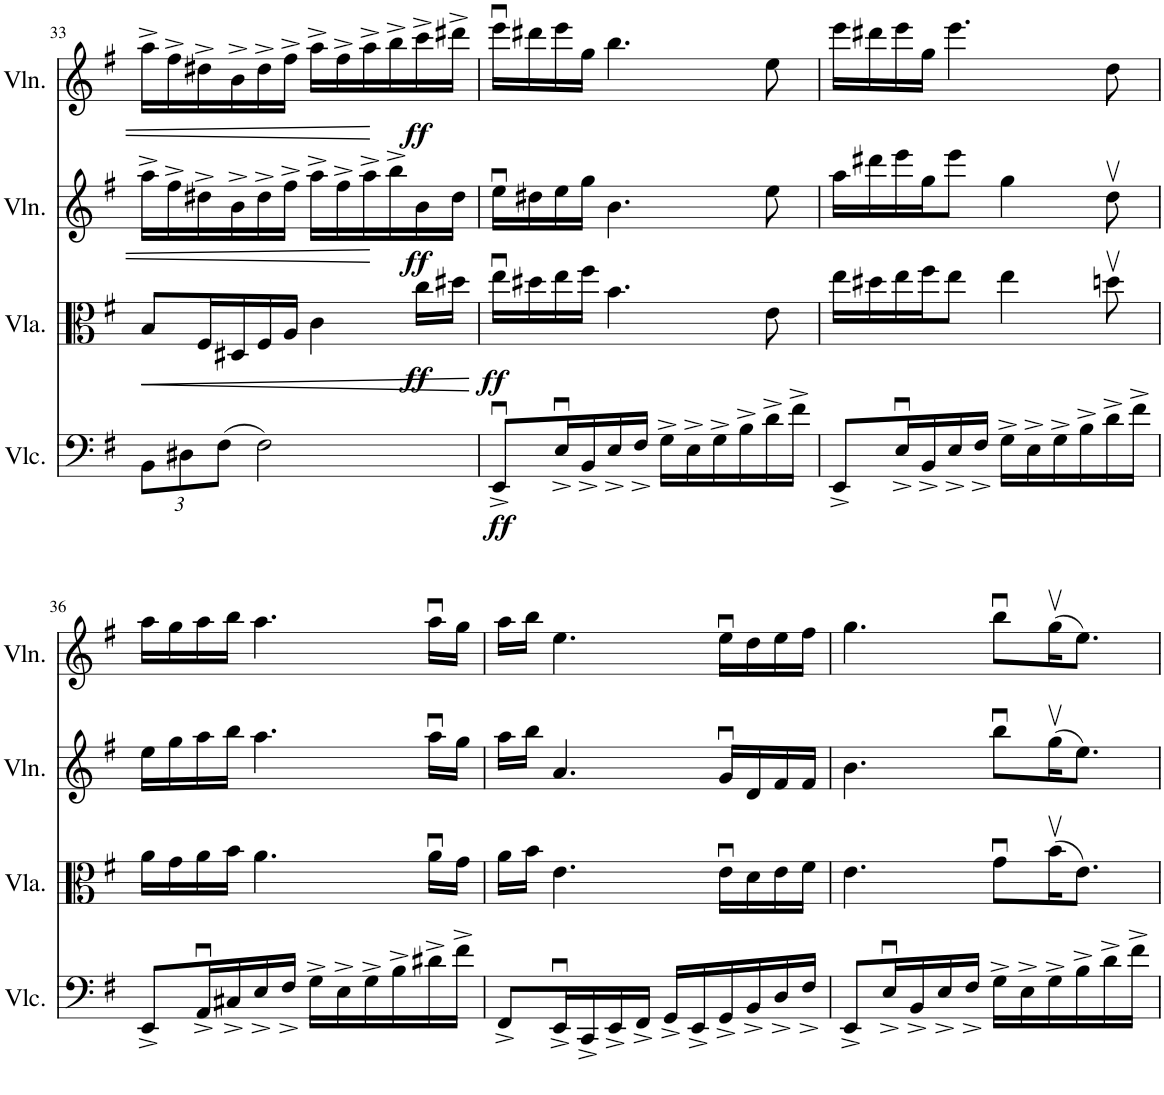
**kern	**dynam	**kern	**dynam	**kern	**dynam	**kern	**dynam
*part4	*part4	*part3	*part3	*part2	*part2	*part1	*part1
*staff4	*staff4	*staff3	*staff3	*staff2	*staff2	*staff1	*staff1
*I"Violoncello	*	*I"Viola	*	*I"Violin	*	*I"Violin	*
*I'Vlc.	*	*I'Vla.	*	*I'Vln.	*	*I'Vln.	*
!!LO:PB:g=z
*clefF4	*	*clefC3	*	*clefG2	*	*clefG2	*
*k[f#]	*	*k[f#]	*	*k[f#]	*	*k[f#]	*
*M6/8	*	*M6/8	*	*M6/8	*	*M6/8	*
*Xbrackettup	*	*	*	*	*	*	*
=33	=33	=33	=33	=33	=33	=33	=33
!	!	!	!LO:HP:b	!	!	!	!
12BB\L	.	8B/L	<	16aa^\LL	.	16aa^\LL	.
.	.	.	.	16ff#^\	.	16ff#^\	.
12D#X\	.	.	.	.	.	.	.
.	.	16F#/L	.	16dd#X^\	.	16dd#X^\	.
(12F#\J	.	.	.	.	.	.	.
.	.	16D#X/	.	16b^\	.	16b^\	.
2F#\)	.	16F#/	.	16dd#^\	.	16dd#^\	.
.	.	16A/JJ	.	16ff#^\JJ	.	16ff#^\JJ	.
.	.	4c\	.	16aa^\LL	.	16aa^\LL	.
.	.	.	.	16ff#^\	.	16ff#^\	.
.	.	.	.	16aa^\	.	16aa^\	.
.	.	.	.	16bb^\	.	16bb^\	.
!	!	!	!LO:DY:b	!	!LO:DY:b	!	!LO:DY:b
.	.	16cc\LL	ff	16b\	ff	16ccc^\	ff
.	.	16dd#X\JJ	.	16dd#\JJ	.	16ddd#X^\JJ	.
.	.	.	[	.	.	.	.
=34	=34	=34	=34	=34	=34	=34	=34
!	!LO:DY:b	!	!LO:DY:b	!	!	!	!
8EEu^/L	ff	16eeu\LL	ff	16eeu\LL	.	16eeeu\LL	.
.	.	16dd#X\	.	16dd#X\	.	16ddd#X\	.
16Eu^/L	.	16ee\	.	16ee\	.	16eee\	.
16BB^/	.	16ff#\JJ	.	16gg\JJ	.	16gg\JJ	.
16E^/	.	4.b\	.	4.b\	.	4.bb\	.
16F#^/JJ	.	.	.	.	.	.	.
16G^\LL	.	.	.	.	.	.	.
16E^\	.	.	.	.	.	.	.
16G^\	.	.	.	.	.	.	.
16B^\	.	.	.	.	.	.	.
16d^\	.	8e\	.	8ee\	.	8ee\	.
16f#^\JJ	.	.	.	.	.	.	.
=35	=35	=35	=35	=35	=35	=35	=35
8EE^/L	.	16ee\LL	.	16aa\LL	.	16eee\LL	.
.	.	16dd#X\	.	16ddd#X\	.	16ddd#X\	.
16Eu^/L	.	16ee\	.	16eee\	.	16eee\	.
16BB^/	.	16ff#\J	.	16gg\J	.	16gg\JJ	.
16E^/	.	8ee\J	.	8eee\J	.	4.eee\	.
16F#^/JJ	.	.	.	.	.	.	.
16G^\LL	.	4ee\	.	4gg\	.	.	.
16E^\	.	.	.	.	.	.	.
16G^\	.	.	.	.	.	.	.
16B^\	.	.	.	.	.	.	.
16d^\	.	8ddnv\	.	8ddv\	.	8dd\	.
16f#^\JJ	.	.	.	.	.	.	.
!!LO:LB:g=z
=36	=36	=36	=36	=36	=36	=36	=36
8EE^/L	.	16a\LL	.	16ee\LL	.	16aa\LL	.
.	.	16g\	.	16gg\	.	16gg\	.
16AAu^/L	.	16a\	.	16aa\	.	16aa\	.
16C#X^/	.	16b\JJ	.	16bb\JJ	.	16bb\JJ	.
16E^/	.	4.a\	.	4.aa\	.	4.aa\	.
16F#^/JJ	.	.	.	.	.	.	.
16G^\LL	.	.	.	.	.	.	.
16E^\	.	.	.	.	.	.	.
16G^\	.	.	.	.	.	.	.
16B^\	.	.	.	.	.	.	.
16d#X^\	.	16au\LL	.	16aau\LL	.	16aau\LL	.
16f#^\JJ	.	16g\JJ	.	16gg\JJ	.	16gg\JJ	.
=37	=37	=37	=37	=37	=37	=37	=37
8FF#^/L	.	16a\LL	.	16aa\LL	.	16aa\LL	.
.	.	16b\JJ	.	16bb\JJ	.	16bb\JJ	.
16EEu^/L	.	4.e\	.	4.a/	.	4.ee\	.
16CC^/	.	.	.	.	.	.	.
16EE^/	.	.	.	.	.	.	.
16FF#^/JJ	.	.	.	.	.	.	.
16GG^/LL	.	.	.	.	.	.	.
16EE^/	.	.	.	.	.	.	.
16GG^/	.	16eu\LL	.	16gu/LL	.	16eeu\LL	.
16BB^/	.	16d\	.	16d/	.	16dd\	.
16D^/	.	16e\	.	16f#/	.	16ee\	.
16F#^/JJ	.	16f#\JJ	.	16f#/JJ	.	16ff#\JJ	.
=38	=38	=38	=38	=38	=38	=38	=38
8EE^/L	.	4.e\	.	4.b\	.	4.gg\	.
16Eu^/L	.	.	.	.	.	.	.
16BB^/	.	.	.	.	.	.	.
16E^/	.	.	.	.	.	.	.
16F#^/JJ	.	.	.	.	.	.	.
16G^\LL	.	8gu\L	.	8bbu\L	.	8bbu\L	.
16E^\	.	.	.	.	.	.	.
16G^\	.	(16bv\K	.	(16ggv\K	.	(16ggv\K	.
16B^\	.	8.e\J)	.	8.ee\J)	.	8.ee\J)	.
16d^\	.	.	.	.	.	.	.
16f#^\JJ	.	.	.	.	.	.	.
=	=	=	=	=	=	=	=
*-	*-	*-	*-	*-	*-	*-	*-
